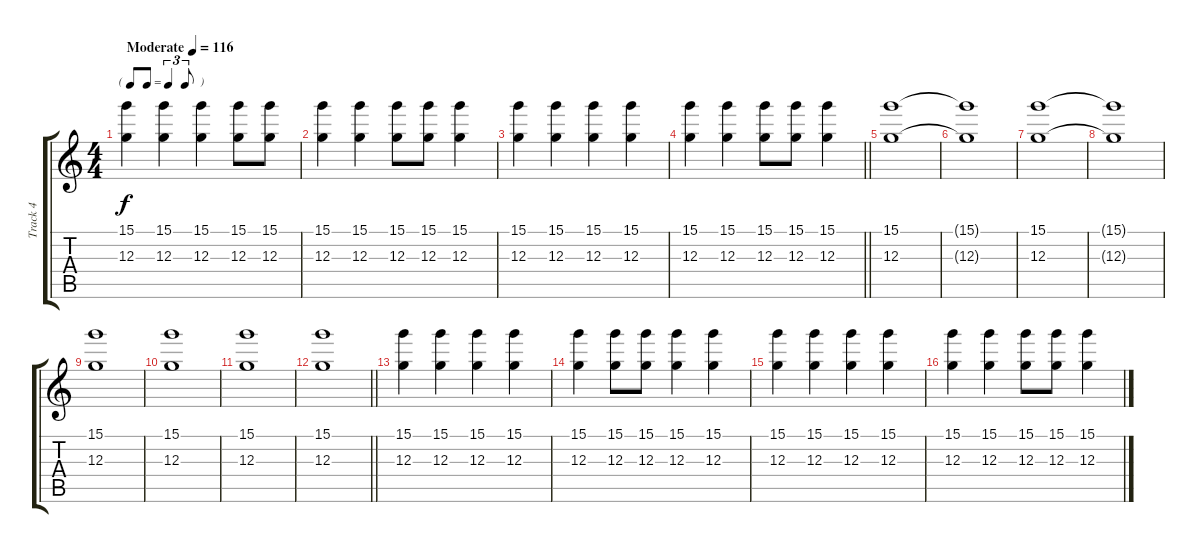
\track ("Track 4" "Track 4") {instrument electricguitarclean}
\staff {score tabs}
\tuning (E4 B3 G3 D3 A2 E2) {hide}
\ts (4 4)
\tf triplet8th
\tempo (116 "Moderate")
\clef g2
\ks c
(15.1 12.3).4{dy f instrument electricguitarclean} (15.1 12.3).4 (15.1 12.3).4 (15.1 12.3).8 (15.1 12.3).8 |
(15.1 12.3).4 (15.1 12.3).4 (15.1 12.3).8 (15.1 12.3).8 (15.1 12.3).4 |
(15.1 12.3).4 (15.1 12.3).4 (15.1 12.3).4 (15.1 12.3).4 |
\barLineRight lightlight
(15.1 12.3).4 (15.1 12.3).4 (15.1 12.3).8 (15.1 12.3).8 (15.1 12.3).4 |
(15.1 12.3).1 |
(15.1{t} 12.3{t}).1 |
(15.1 12.3).1 |
(15.1{t} 12.3{t}).1 |
(15.1 12.3).1 |
(15.1 12.3).1 |
(15.1 12.3).1 |
\barLineRight lightlight
(15.1 12.3).1 |
(15.1 12.3).4 (15.1 12.3).4 (15.1 12.3).4 (15.1 12.3).4 |
(15.1 12.3).4 (15.1 12.3).8 (15.1 12.3).8 (15.1 12.3).4 (15.1 12.3).4 |
(15.1 12.3).4 (15.1 12.3).4 (15.1 12.3).4 (15.1 12.3).4 |
(15.1 12.3).4 (15.1 12.3).4 (15.1 12.3).8 (15.1 12.3).8 (15.1 12.3).4
